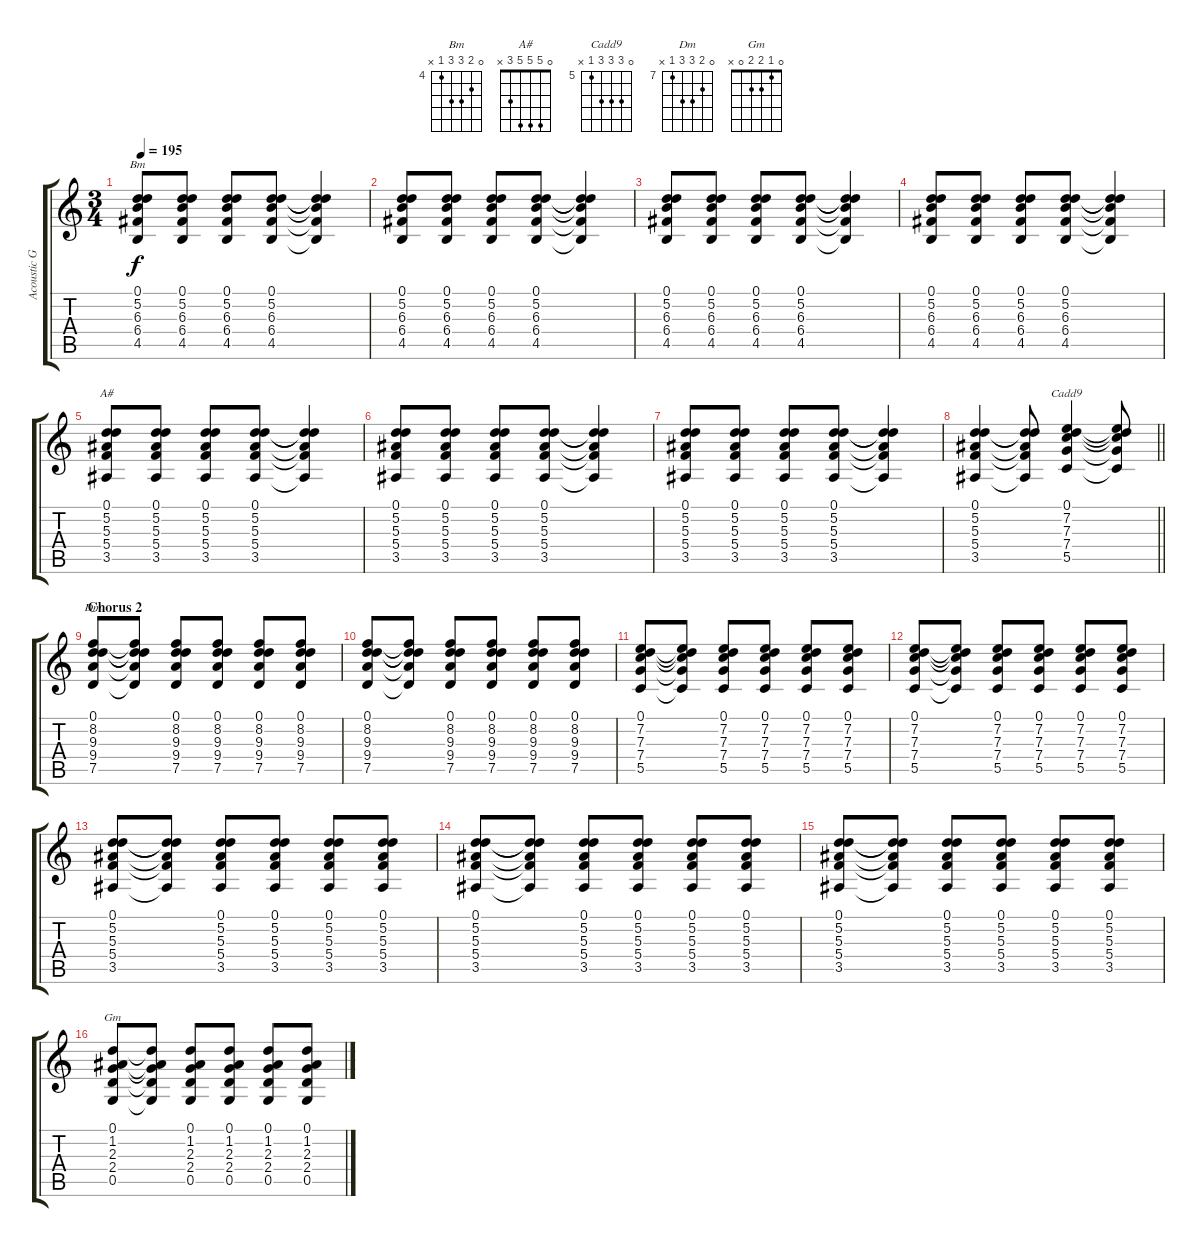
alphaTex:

\track ("Acoustic Guitar L" "Acoustic G") {instrument acousticguitarnylon}
\staff {score tabs}
\tuning (D4 A3 F3 C3 G2 D2) {hide}
\chord ("Bm" 0 5 6 6 4 x) {firstfret 4}
\chord ("A#" 0 5 5 5 3 x)
\chord ("Cadd9" 0 7 7 7 5 x) {firstfret 5}
\chord ("Dm" 0 8 9 9 7 x) {firstfret 7}
\chord ("Gm" 0 1 2 2 0 x)
\ts (3 4)
\tempo 195
\clef g2
\ks c
(0.1 5.2 6.3 6.4 4.5).8{ch "Bm" dy f} (0.1 5.2 6.3 6.4 4.5).8 (0.1 5.2 6.3 6.4 4.5).8 (0.1 5.2 6.3 6.4 4.5).8 (0.1{t} 5.2{t} 6.3{t} 6.4{t} 4.5{t}).4 |
(0.1 5.2 6.3 6.4 4.5).8 (0.1 5.2 6.3 6.4 4.5).8 (0.1 5.2 6.3 6.4 4.5).8 (0.1 5.2 6.3 6.4 4.5).8 (0.1{t} 5.2{t} 6.3{t} 6.4{t} 4.5{t}).4 |
(0.1 5.2 6.3 6.4 4.5).8 (0.1 5.2 6.3 6.4 4.5).8 (0.1 5.2 6.3 6.4 4.5).8 (0.1 5.2 6.3 6.4 4.5).8 (0.1{t} 5.2{t} 6.3{t} 6.4{t} 4.5{t}).4 |
(0.1 5.2 6.3 6.4 4.5).8 (0.1 5.2 6.3 6.4 4.5).8 (0.1 5.2 6.3 6.4 4.5).8 (0.1 5.2 6.3 6.4 4.5).8 (0.1{t} 5.2{t} 6.3{t} 6.4{t} 4.5{t}).4 |
(0.1 5.2 5.3 5.4 3.5).8{ch "A#"} (0.1 5.2 5.3 5.4 3.5).8 (0.1 5.2 5.3 5.4 3.5).8 (0.1 5.2 5.3 5.4 3.5).8 (0.1{t} 5.2{t} 5.3{t} 5.4{t} 3.5{t}).4 |
(0.1 5.2 5.3 5.4 3.5).8 (0.1 5.2 5.3 5.4 3.5).8 (0.1 5.2 5.3 5.4 3.5).8 (0.1 5.2 5.3 5.4 3.5).8 (0.1{t} 5.2{t} 5.3{t} 5.4{t} 3.5{t}).4 |
(0.1 5.2 5.3 5.4 3.5).8 (0.1 5.2 5.3 5.4 3.5).8 (0.1 5.2 5.3 5.4 3.5).8 (0.1 5.2 5.3 5.4 3.5).8 (0.1{t} 5.2{t} 5.3{t} 5.4{t} 3.5{t}).4 |
\barLineRight lightlight
(0.1 5.2 5.3 5.4 3.5).4 (0.1{t} 5.2{t} 5.3{t} 5.4{t} 3.5{t}).8 (0.1 7.2 7.3 7.4 5.5).4{ch "Cadd9"} (0.1{t} 7.2{t} 7.3{t} 7.4{t} 5.5{t}).8 |
\section ("" "Chorus 2")
(0.1 8.2 9.3 9.4 7.5).8{ch "Dm" volume 13} (0.1{t} 8.2{t} 9.3{t} 9.4{t} 7.5{t}).8 (0.1 8.2 9.3 9.4 7.5).8 (0.1 8.2 9.3 9.4 7.5).8 (0.1 8.2 9.3 9.4 7.5).8 (0.1 8.2 9.3 9.4 7.5).8 |
(0.1 8.2 9.3 9.4 7.5).8 (0.1{t} 8.2{t} 9.3{t} 9.4{t} 7.5{t}).8 (0.1 8.2 9.3 9.4 7.5).8 (0.1 8.2 9.3 9.4 7.5).8 (0.1 8.2 9.3 9.4 7.5).8 (0.1 8.2 9.3 9.4 7.5).8 |
(0.1 7.2 7.3 7.4 5.5).8 (0.1{t} 7.2{t} 7.3{t} 7.4{t} 5.5{t}).8 (0.1 7.2 7.3 7.4 5.5).8 (0.1 7.2 7.3 7.4 5.5).8 (0.1 7.2 7.3 7.4 5.5).8 (0.1 7.2 7.3 7.4 5.5).8 |
(0.1 7.2 7.3 7.4 5.5).8 (0.1{t} 7.2{t} 7.3{t} 7.4{t} 5.5{t}).8 (0.1 7.2 7.3 7.4 5.5).8 (0.1 7.2 7.3 7.4 5.5).8 (0.1 7.2 7.3 7.4 5.5).8 (0.1 7.2 7.3 7.4 5.5).8 |
(0.1 5.2 5.3 5.4 3.5).8 (0.1{t} 5.2{t} 5.3{t} 5.4{t} 3.5{t}).8 (0.1 5.2 5.3 5.4 3.5).8 (0.1 5.2 5.3 5.4 3.5).8 (0.1 5.2 5.3 5.4 3.5).8 (0.1 5.2 5.3 5.4 3.5).8 |
(0.1 5.2 5.3 5.4 3.5).8 (0.1{t} 5.2{t} 5.3{t} 5.4{t} 3.5{t}).8 (0.1 5.2 5.3 5.4 3.5).8 (0.1 5.2 5.3 5.4 3.5).8 (0.1 5.2 5.3 5.4 3.5).8 (0.1 5.2 5.3 5.4 3.5).8 |
(0.1 5.2 5.3 5.4 3.5).8 (0.1{t} 5.2{t} 5.3{t} 5.4{t} 3.5{t}).8 (0.1 5.2 5.3 5.4 3.5).8 (0.1 5.2 5.3 5.4 3.5).8 (0.1 5.2 5.3 5.4 3.5).8 (0.1 5.2 5.3 5.4 3.5).8 |
(0.1 1.2 2.3 2.4 0.5).8{ch "Gm"} (0.1{t} 1.2{t} 2.3{t} 2.4{t} 0.5{t}).8 (0.1 1.2 2.3 2.4 0.5).8 (0.1 1.2 2.3 2.4 0.5).8 (0.1 1.2 2.3 2.4 0.5).8 (0.1 1.2 2.3 2.4 0.5).8
